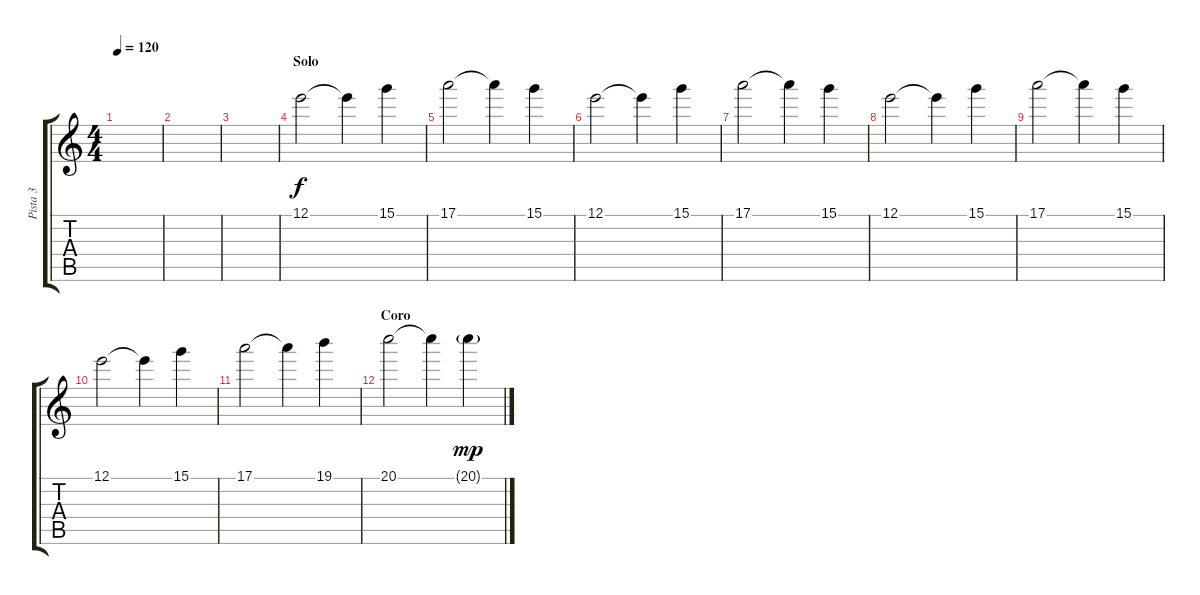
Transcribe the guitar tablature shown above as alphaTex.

\track ("Pista 3" "Pista 3") {instrument overdrivenguitar}
\staff {score tabs}
\tuning (E4 B3 G3 D3 A2 E2) {hide}
\ts (4 4)
\tempo 120
\clef g2
\ks c
|
|
|
\section ("" "Solo")
12.1.2 12.1{t}.4 15.1.4 |
17.1.2 17.1{t}.4 15.1.4 |
12.1.2 12.1{t}.4 15.1.4 |
17.1.2 17.1{t}.4 15.1.4 |
12.1.2 12.1{t}.4 15.1.4 |
17.1.2 17.1{t}.4 15.1.4 |
12.1.2 12.1{t}.4 15.1.4 |
17.1.2 17.1{t}.4 19.1.4 |
\section ("" "Coro")
20.1.2 20.1{t}.4 20.1{g}.4{dy mp}
